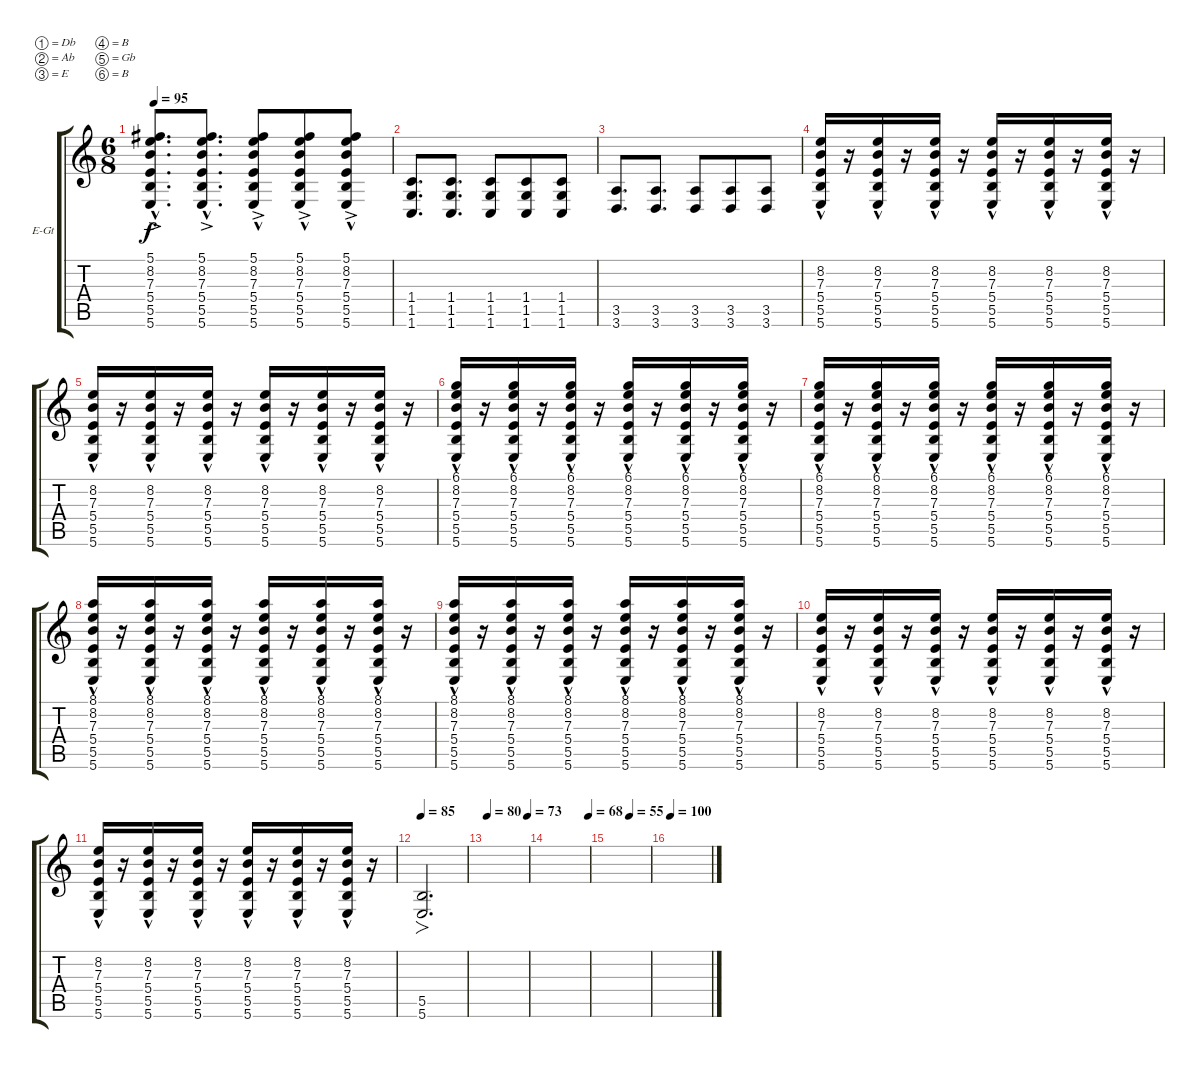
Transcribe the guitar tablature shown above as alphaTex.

\defaultSystemsLayout 4
\bracketExtendMode groupsimilarinstruments
\firstSystemTrackNameOrientation horizontal
\otherSystemsTrackNameOrientation horizontal
\track ("GTR Dist 2" "E-Gt") {instrument distortionguitar}
\staff {score tabs}
\tuning (Db4 Ab3 E3 B2 Gb2 B1)
\ts (6 8)
\tempo 95
\clef g2
\ks c
(5.6 5.5 5.4 7.3 5.1{hac} 8.2{ac}).8{d dy f} (5.6 5.5 5.4 7.3 5.1{hac} 8.2{ac}).8{d} (5.6 5.5 7.3 8.2{ac} 5.4 5.1{hac}).8 (5.6 5.5 7.3 8.2{ac} 5.4 5.1{hac}).8 (5.6 5.5 7.3 8.2{ac} 5.4 5.1{hac}).8 |
(1.5 1.6 1.4).8{d} (1.6 1.5 1.4).8{d} (1.6 1.5 1.4).8 (1.6 1.5 1.4).8 (1.5 1.6 1.4).8 |
(3.5 3.6).8{d} (3.5 3.6).8{d} (3.5 3.6).8 (3.5 3.6).8 (3.5 3.6).8 |
(5.6{hac} 5.5{hac} 5.4{hac} 7.3{hac} 8.2{hac}).16 r.16 (5.6{hac} 5.5{hac} 5.4{hac} 7.3{hac} 8.2{hac}).16 r.16 (5.6{hac} 5.5{hac} 5.4{hac} 7.3{hac} 8.2{hac}).16 r.16 (5.6{hac} 5.5{hac} 5.4{hac} 7.3{hac} 8.2{hac}).16 r.16 (5.6{hac} 5.5{hac} 5.4{hac} 7.3{hac} 8.2{hac}).16 r.16 (5.6{hac} 5.5{hac} 5.4{hac} 7.3{hac} 8.2{hac}).16 r.16 |
(5.6{hac} 5.5{hac} 5.4{hac} 7.3{hac} 8.2{hac}).16 r.16 (5.6{hac} 5.5{hac} 5.4{hac} 7.3{hac} 8.2{hac}).16 r.16 (5.6{hac} 5.5{hac} 5.4{hac} 7.3{hac} 8.2{hac}).16 r.16 (5.6{hac} 5.5{hac} 5.4{hac} 7.3{hac} 8.2{hac}).16 r.16 (5.6{hac} 5.5{hac} 5.4{hac} 7.3{hac} 8.2{hac}).16 r.16 (5.6{hac} 5.5{hac} 5.4{hac} 7.3{hac} 8.2{hac}).16 r.16 |
(5.6{hac} 5.5{hac} 5.4{hac} 7.3{hac} 8.2{hac} 6.1{hac}).16 r.16 (5.6{hac} 5.5{hac} 5.4{hac} 7.3{hac} 8.2{hac} 6.1{hac}).16 r.16 (5.6{hac} 5.5{hac} 5.4{hac} 7.3{hac} 8.2{hac} 6.1{hac}).16 r.16 (5.6{hac} 5.5{hac} 5.4{hac} 7.3{hac} 8.2{hac} 6.1{hac}).16 r.16 (5.6{hac} 5.5{hac} 5.4{hac} 7.3{hac} 8.2{hac} 6.1{hac}).16 r.16 (5.6{hac} 5.5{hac} 5.4{hac} 7.3{hac} 8.2{hac} 6.1{hac}).16 r.16 |
(5.6{hac} 5.5{hac} 5.4{hac} 7.3{hac} 8.2{hac} 6.1{hac}).16 r.16 (5.6{hac} 5.5{hac} 5.4{hac} 7.3{hac} 8.2{hac} 6.1{hac}).16 r.16 (5.6{hac} 5.5{hac} 5.4{hac} 7.3{hac} 8.2{hac} 6.1{hac}).16 r.16 (5.6{hac} 5.5{hac} 5.4{hac} 7.3{hac} 8.2{hac} 6.1{hac}).16 r.16 (5.6{hac} 5.5{hac} 5.4{hac} 7.3{hac} 8.2{hac} 6.1{hac}).16 r.16 (5.6{hac} 5.5{hac} 5.4{hac} 7.3{hac} 8.2{hac} 6.1{hac}).16 r.16 |
(5.6{hac} 5.5{hac} 5.4{hac} 7.3{hac} 8.2{hac} 8.1{hac}).16 r.16 (5.6{hac} 5.5{hac} 5.4{hac} 7.3{hac} 8.2{hac} 8.1{hac}).16 r.16 (5.6{hac} 5.5{hac} 5.4{hac} 7.3{hac} 8.2{hac} 8.1{hac}).16 r.16 (5.6{hac} 5.5{hac} 5.4{hac} 7.3{hac} 8.2{hac} 8.1{hac}).16 r.16 (5.6{hac} 5.5{hac} 5.4{hac} 7.3{hac} 8.2{hac} 8.1{hac}).16 r.16 (5.6{hac} 5.5{hac} 5.4{hac} 7.3{hac} 8.2{hac} 8.1{hac}).16 r.16 |
(5.6{hac} 5.5{hac} 5.4{hac} 7.3{hac} 8.2{hac} 8.1{hac}).16 r.16 (5.6{hac} 5.5{hac} 5.4{hac} 7.3{hac} 8.2{hac} 8.1{hac}).16 r.16 (5.6{hac} 5.5{hac} 5.4{hac} 7.3{hac} 8.2{hac} 8.1{hac}).16 r.16 (5.6{hac} 5.5{hac} 5.4{hac} 7.3{hac} 8.2{hac} 8.1{hac}).16 r.16 (5.6{hac} 5.5{hac} 5.4{hac} 7.3{hac} 8.2{hac} 8.1{hac}).16 r.16 (5.6{hac} 5.5{hac} 5.4{hac} 7.3{hac} 8.2{hac} 8.1{hac}).16 r.16 |
(5.6{hac} 5.5{hac} 5.4{hac} 7.3{hac} 8.2{hac}).16 r.16 (5.6{hac} 5.5{hac} 5.4{hac} 7.3{hac} 8.2{hac}).16 r.16 (5.6{hac} 5.5{hac} 5.4{hac} 7.3{hac} 8.2{hac}).16 r.16 (5.6{hac} 5.5{hac} 5.4{hac} 7.3{hac} 8.2{hac}).16 r.16 (5.6{hac} 5.5{hac} 5.4{hac} 7.3{hac} 8.2{hac}).16 r.16 (5.6{hac} 5.5{hac} 5.4{hac} 7.3{hac} 8.2{hac}).16 r.16 |
(5.6{hac} 5.5{hac} 5.4{hac} 7.3{hac} 8.2{hac}).16 r.16 (5.6{hac} 5.5{hac} 5.4{hac} 7.3{hac} 8.2{hac}).16 r.16 (5.6{hac} 5.5{hac} 5.4{hac} 7.3{hac} 8.2{hac}).16 r.16 (5.6{hac} 5.5{hac} 5.4{hac} 7.3{hac} 8.2{hac}).16 r.16 (5.6{hac} 5.5{hac} 5.4{hac} 7.3{hac} 8.2{hac}).16 r.16 (5.6{hac} 5.5{hac} 5.4{hac} 7.3{hac} 8.2{hac}).16 r.16 |
\tempo 85
(5.6 5.5).2{fo d} |
\tempo (80 0.0125)
\tempo (73 0.99375)
|
\tempo (68 0.99375)
|
\tempo (55 0.50625)
|
\tempo (100 0.01875)
